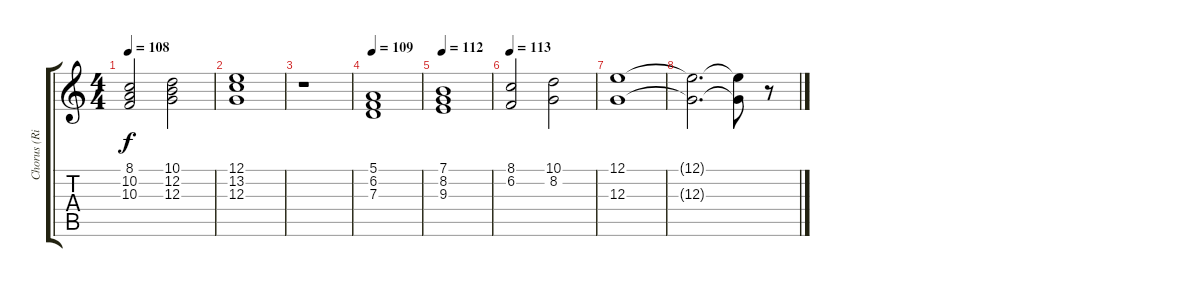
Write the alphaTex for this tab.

\track ("Chorus (Right)" "Chorus (Ri") {instrument synthvoice}
\staff {score tabs}
\tuning (E4 B3 G3 D3 A2 E2) {hide}
\ts (4 4)
\tempo 108
\clef g2
\ks c
(8.1 10.2 10.3).2{dy f} (10.1 12.2 12.3).2 |
(12.1 13.2 12.3).1 |
r.1 |
\tempo 109
(5.1 6.2 7.3).1 |
\tempo 112
(7.1 8.2 9.3).1 |
\tempo 113
(8.1 6.2).2 (10.1 8.2).2 |
(12.1 12.3).1 |
(12.1{t} 12.3{t}).2{d} (12.1{t} 12.3{t}).8 r.8
